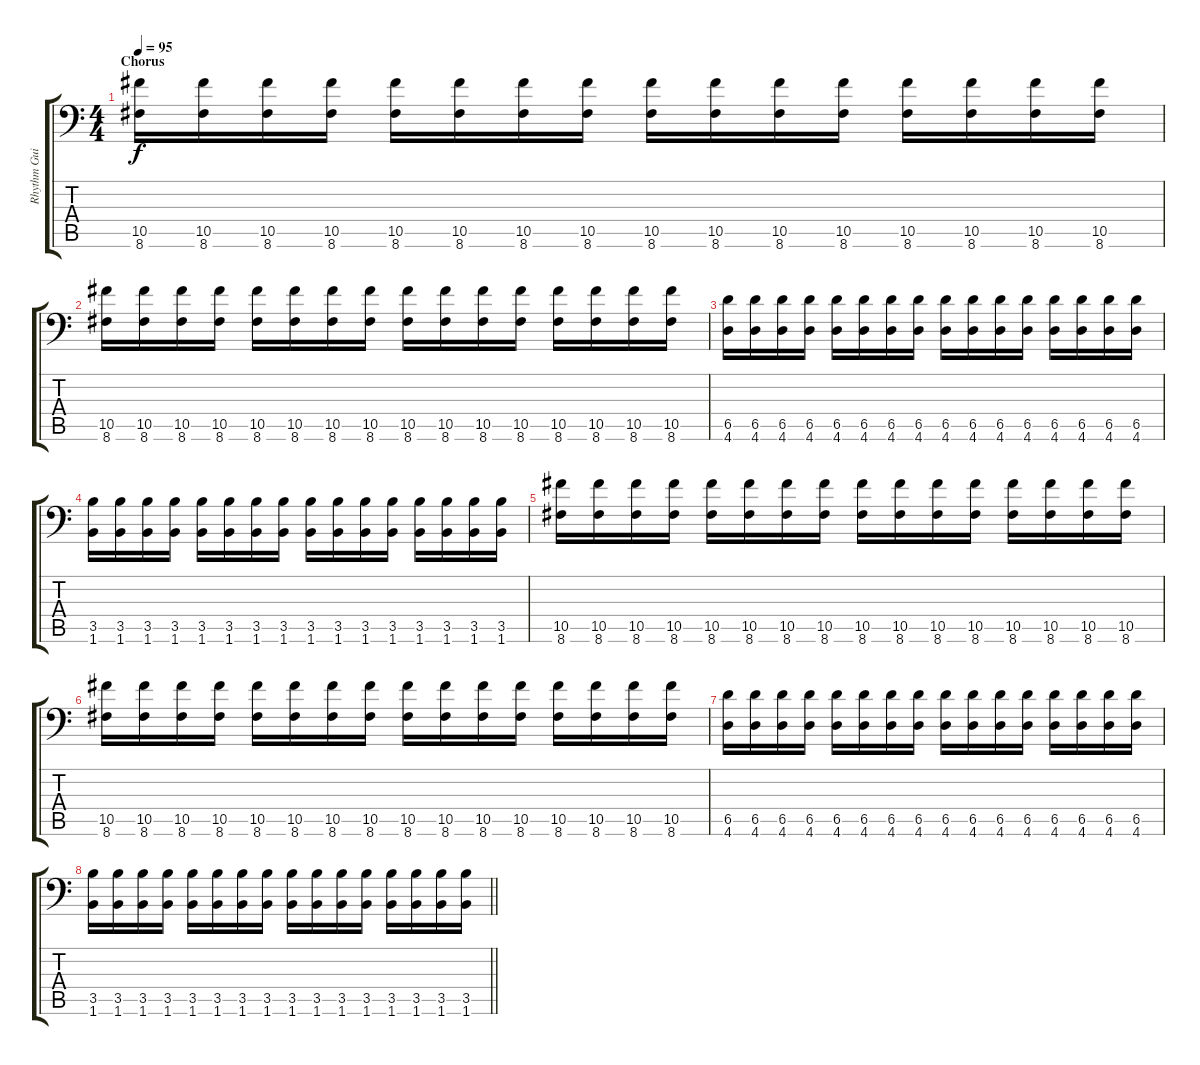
\track ("Rhythm Guitar" "Rhythm Gui") {instrument electricguitarclean}
\staff {score tabs}
\tuning (Eb4 Bb3 Gb3 Db3 Ab2 Bb1) {hide}
\ts (4 4)
\section ("" "Chorus")
\tempo 95
\clef f4
\ks c
(10.5 8.6).16{dy f} (10.5 8.6).16 (10.5 8.6).16 (10.5 8.6).16 (10.5 8.6).16 (10.5 8.6).16 (10.5 8.6).16 (10.5 8.6).16 (10.5 8.6).16 (10.5 8.6).16 (10.5 8.6).16 (10.5 8.6).16 (10.5 8.6).16 (10.5 8.6).16 (10.5 8.6).16 (10.5 8.6).16 |
(10.5 8.6).16 (10.5 8.6).16 (10.5 8.6).16 (10.5 8.6).16 (10.5 8.6).16 (10.5 8.6).16 (10.5 8.6).16 (10.5 8.6).16 (10.5 8.6).16 (10.5 8.6).16 (10.5 8.6).16 (10.5 8.6).16 (10.5 8.6).16 (10.5 8.6).16 (10.5 8.6).16 (10.5 8.6).16 |
(6.5 4.6).16 (6.5 4.6).16 (6.5 4.6).16 (6.5 4.6).16 (6.5 4.6).16 (6.5 4.6).16 (6.5 4.6).16 (6.5 4.6).16 (6.5 4.6).16 (6.5 4.6).16 (6.5 4.6).16 (6.5 4.6).16 (6.5 4.6).16 (6.5 4.6).16 (6.5 4.6).16 (6.5 4.6).16 |
(3.5 1.6).16 (3.5 1.6).16 (3.5 1.6).16 (3.5 1.6).16 (3.5 1.6).16 (3.5 1.6).16 (3.5 1.6).16 (3.5 1.6).16 (3.5 1.6).16 (3.5 1.6).16 (3.5 1.6).16 (3.5 1.6).16 (3.5 1.6).16 (3.5 1.6).16 (3.5 1.6).16 (3.5 1.6).16 |
(10.5 8.6).16 (10.5 8.6).16 (10.5 8.6).16 (10.5 8.6).16 (10.5 8.6).16 (10.5 8.6).16 (10.5 8.6).16 (10.5 8.6).16 (10.5 8.6).16 (10.5 8.6).16 (10.5 8.6).16 (10.5 8.6).16 (10.5 8.6).16 (10.5 8.6).16 (10.5 8.6).16 (10.5 8.6).16 |
(10.5 8.6).16 (10.5 8.6).16 (10.5 8.6).16 (10.5 8.6).16 (10.5 8.6).16 (10.5 8.6).16 (10.5 8.6).16 (10.5 8.6).16 (10.5 8.6).16 (10.5 8.6).16 (10.5 8.6).16 (10.5 8.6).16 (10.5 8.6).16 (10.5 8.6).16 (10.5 8.6).16 (10.5 8.6).16 |
(6.5 4.6).16 (6.5 4.6).16 (6.5 4.6).16 (6.5 4.6).16 (6.5 4.6).16 (6.5 4.6).16 (6.5 4.6).16 (6.5 4.6).16 (6.5 4.6).16 (6.5 4.6).16 (6.5 4.6).16 (6.5 4.6).16 (6.5 4.6).16 (6.5 4.6).16 (6.5 4.6).16 (6.5 4.6).16 |
\barLineRight lightlight
(3.5 1.6).16 (3.5 1.6).16 (3.5 1.6).16 (3.5 1.6).16 (3.5 1.6).16 (3.5 1.6).16 (3.5 1.6).16 (3.5 1.6).16 (3.5 1.6).16 (3.5 1.6).16 (3.5 1.6).16 (3.5 1.6).16 (3.5 1.6).16 (3.5 1.6).16 (3.5 1.6).16 (3.5 1.6).16
